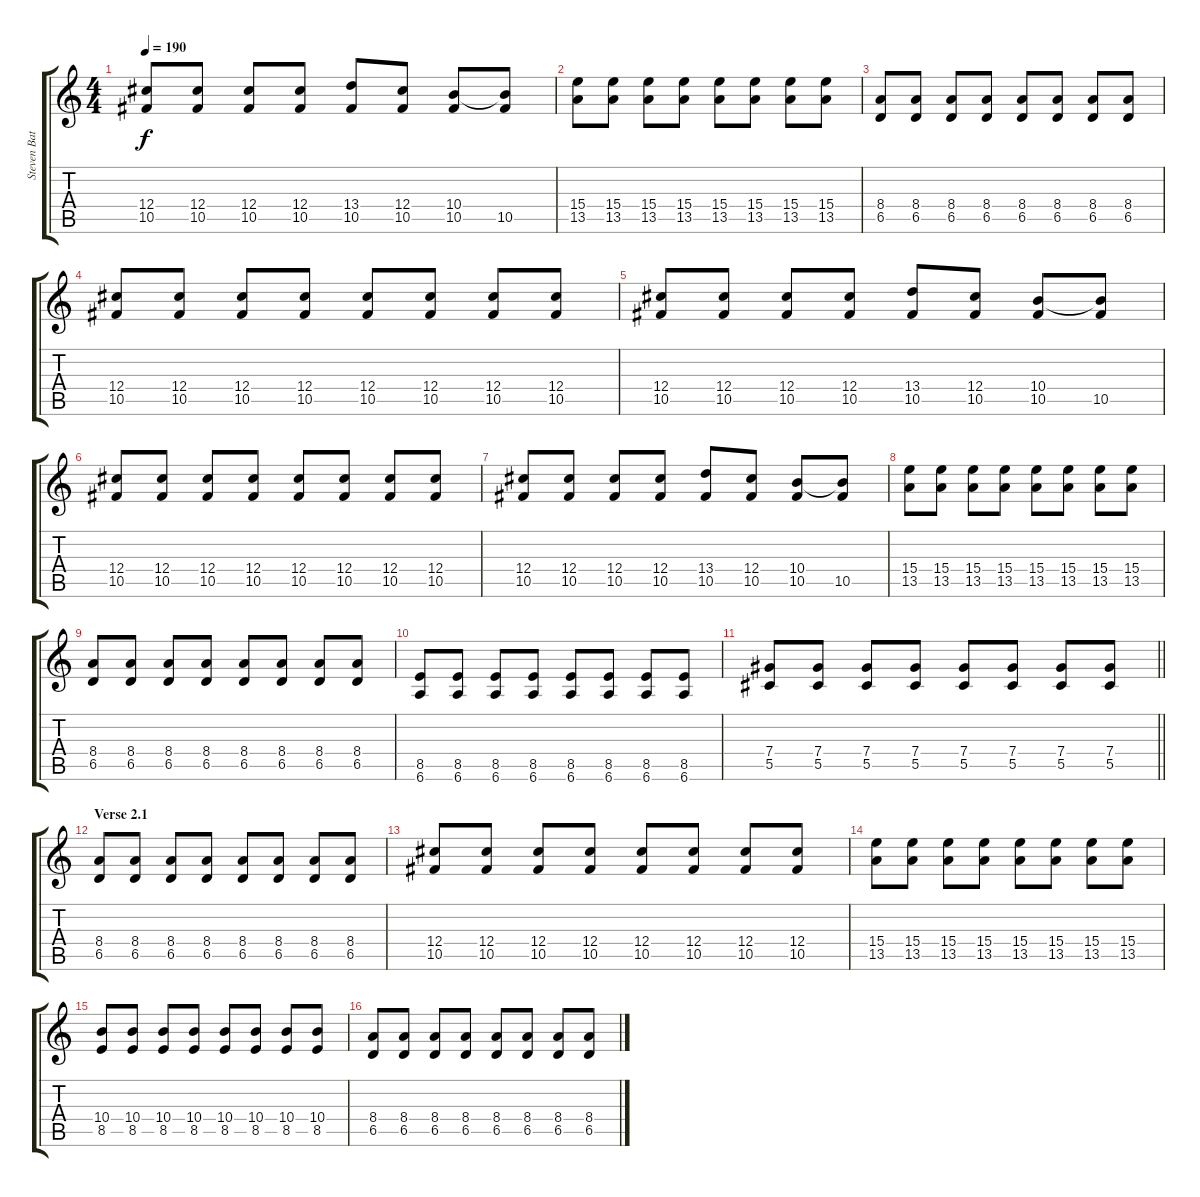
\track ("Steven Battelle" "Steven Bat") {instrument distortionguitar}
\staff {score tabs}
\tuning (Eb4 Bb3 Gb3 Db3 Ab2 Eb2) {hide}
\ts (4 4)
\tempo 190
\clef g2
\ks c
(12.4 10.5).8{dy f} (12.4 10.5).8 (12.4 10.5).8 (12.4 10.5).8 (13.4 10.5).8 (12.4 10.5).8 (10.4 10.5).8 (10.4{t} 10.5).8 |
(15.4 13.5).8 (15.4 13.5).8 (15.4 13.5).8 (15.4 13.5).8 (15.4 13.5).8 (15.4 13.5).8 (15.4 13.5).8 (15.4 13.5).8 |
(8.4 6.5).8 (8.4 6.5).8 (8.4 6.5).8 (8.4 6.5).8 (8.4 6.5).8 (8.4 6.5).8 (8.4 6.5).8 (8.4 6.5).8 |
(12.4 10.5).8 (12.4 10.5).8 (12.4 10.5).8 (12.4 10.5).8 (12.4 10.5).8 (12.4 10.5).8 (12.4 10.5).8 (12.4 10.5).8 |
(12.4 10.5).8 (12.4 10.5).8 (12.4 10.5).8 (12.4 10.5).8 (13.4 10.5).8 (12.4 10.5).8 (10.4 10.5).8 (10.4{t} 10.5).8 |
(12.4 10.5).8 (12.4 10.5).8 (12.4 10.5).8 (12.4 10.5).8 (12.4 10.5).8 (12.4 10.5).8 (12.4 10.5).8 (12.4 10.5).8 |
(12.4 10.5).8 (12.4 10.5).8 (12.4 10.5).8 (12.4 10.5).8 (13.4 10.5).8 (12.4 10.5).8 (10.4 10.5).8 (10.4{t} 10.5).8 |
(15.4 13.5).8 (15.4 13.5).8 (15.4 13.5).8 (15.4 13.5).8 (15.4 13.5).8 (15.4 13.5).8 (15.4 13.5).8 (15.4 13.5).8 |
(8.4 6.5).8 (8.4 6.5).8 (8.4 6.5).8 (8.4 6.5).8 (8.4 6.5).8 (8.4 6.5).8 (8.4 6.5).8 (8.4 6.5).8 |
(8.5 6.6).8 (8.5 6.6).8 (8.5 6.6).8 (8.5 6.6).8 (8.5 6.6).8 (8.5 6.6).8 (8.5 6.6).8 (8.5 6.6).8 |
\barLineRight lightlight
(7.4 5.5).8 (7.4 5.5).8 (7.4 5.5).8 (7.4 5.5).8 (7.4 5.5).8 (7.4 5.5).8 (7.4 5.5).8 (7.4 5.5).8 |
\section ("" "Verse 2.1")
(8.4 6.5).8 (8.4 6.5).8 (8.4 6.5).8 (8.4 6.5).8 (8.4 6.5).8 (8.4 6.5).8 (8.4 6.5).8 (8.4 6.5).8 |
(12.4 10.5).8 (12.4 10.5).8 (12.4 10.5).8 (12.4 10.5).8 (12.4 10.5).8 (12.4 10.5).8 (12.4 10.5).8 (12.4 10.5).8 |
(15.4 13.5).8 (15.4 13.5).8 (15.4 13.5).8 (15.4 13.5).8 (15.4 13.5).8 (15.4 13.5).8 (15.4 13.5).8 (15.4 13.5).8 |
(10.4 8.5).8 (10.4 8.5).8 (10.4 8.5).8 (10.4 8.5).8 (10.4 8.5).8 (10.4 8.5).8 (10.4 8.5).8 (10.4 8.5).8 |
(8.4 6.5).8 (8.4 6.5).8 (8.4 6.5).8 (8.4 6.5).8 (8.4 6.5).8 (8.4 6.5).8 (8.4 6.5).8 (8.4 6.5).8
